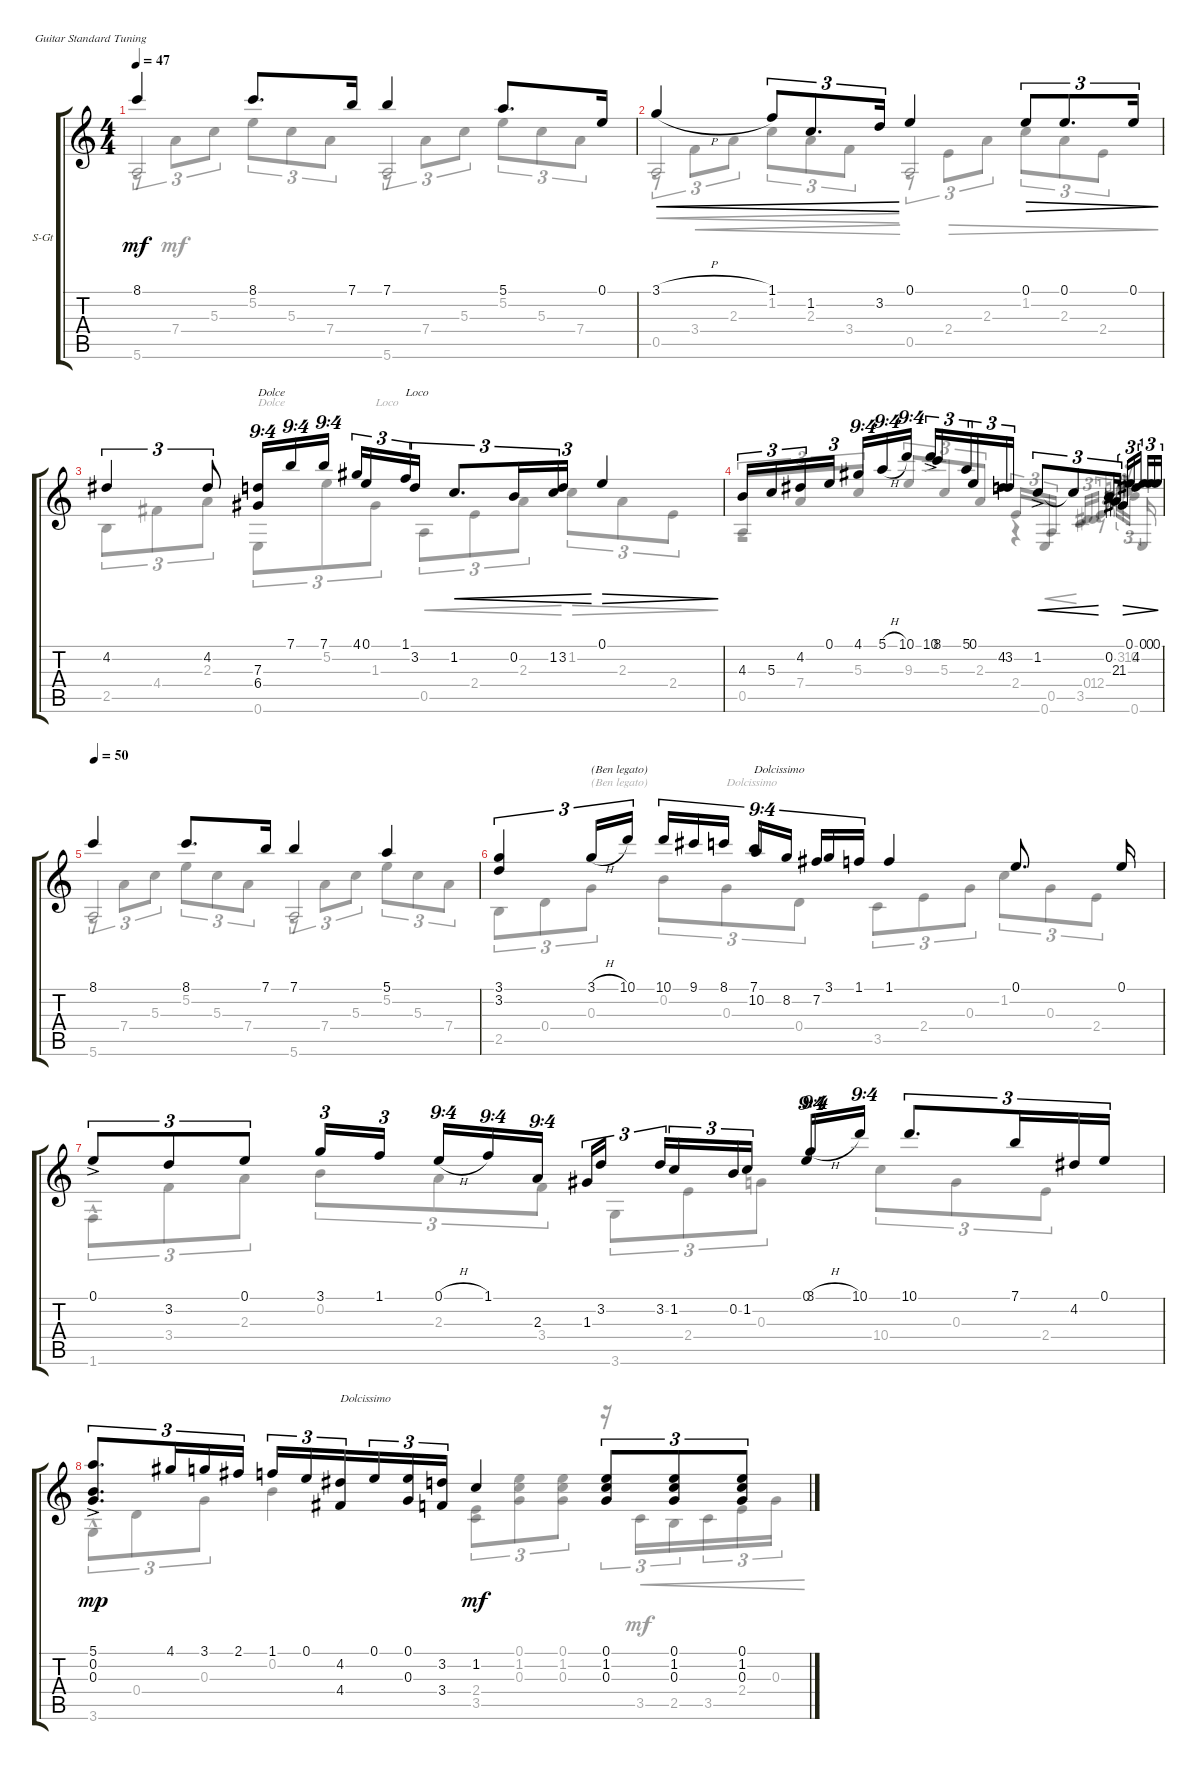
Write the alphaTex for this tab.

\defaultSystemsLayout 4
\bracketExtendMode groupsimilarinstruments
\firstSystemTrackNameOrientation horizontal
\otherSystemsTrackNameOrientation horizontal
\track ("Acoustic guitar" "S-Gt") {instrument acousticguitarsteel}
\staff {score tabs}
\tuning (E4 B3 G3 D3 A2 E2)
\voice
\ts (4 4)
\tempo 47
\clef g2
\ks c
8.1.4{dy mf} 8.1.8{d} 7.1.16 7.1.4 5.1.8{d} 0.1.16 |
3.1{h}.4{cre} 1.1.8{tu (3 2) cre beam merge} 1.2.8{d tu (3 2) cre beam merge} 3.2.16{tu (3 2) cre} 0.1.4 0.1.8{tu (3 2) dec} 0.1.8{d tu (3 2) dec} 0.1.16{tu (3 2) dec} |
4.2.4{tu (3 2)} 4.2.8{tu (3 2)} (7.3 6.4).16{tu (9 4) txt "Dolce" beam merge} 7.1.16{tu (9 4) beam merge} 7.1.16{tu (9 4)} 4.1.16{tu (3 2)} 0.1.16{tu (3 2) beam merge} 1.1.16{tu (3 2) txt "Loco" beam merge} 3.2.16{tu (3 2) beam split} 1.2.8{d tu (3 2) cre beam merge} 0.2.16{tu (3 2) cre beam merge} 1.2.16{tu (3 2) cre beam merge} 3.2.16{tu (3 2) cre} 0.1.4{dec} |
4.3.16{tu (3 2)} 5.3.16{tu (3 2) beam merge} 4.2.16{tu (3 2) beam merge} 0.1.16{tu (3 2) beam split} 4.1.16{tu (9 4) beam merge} 5.1{h}.16{tu (9 4) beam merge} 10.1.16{tu (9 4)} 10.1{ac}.16{tu (3 2)} 8.1.16{tu (3 2) beam merge} 5.1.16{tu (3 2) beam merge} 0.1.16{tu (3 2)} 4.2.16{tu (3 2)} 3.2.16{tu (3 2)} 1.2{ac}.8{tu (3 2) cre beam merge} 1.2{t}.8{tu (3 2) cre} 0.2.16{tu (3 2) cre} 2.3.16{tu (3 2) cre beam split} 1.3.16{tu (3 2) dec} 0.1.16{tu (3 2) dec} 4.2.16{tu (3 2) dec} 0.1.16{tu (3 2) dec} 0.1.16{tu (3 2) dec} 0.1.16{tu (3 2) dec} |
\tempo (50 0.00625)
8.1.4 8.1.8{d} 7.1.16 7.1.4 5.1.4 |
(3.1 3.2).4{tu (3 2)} 3.1{h}.16{tu (3 2) txt "(Ben legato)" beam merge} 10.1.16{tu (3 2) beam split} 10.1.16{tu (9 4) beam merge} 9.1.16{tu (9 4) beam merge} 8.1.16{tu (9 4) beam split} 7.1.16{tu (9 4) txt "Dolcissimo" beam merge} 10.2.16{tu (9 4) beam merge} 8.2.16{tu (9 4) beam split} 7.2.16{tu (9 4)} 3.1.16{tu (9 4)} 1.1.16{tu (9 4)} 1.1.4 0.1.8{d} 0.1.16 |
0.1{ac}.8{tu (3 2) beam merge} 3.2.8{tu (3 2) beam merge} 0.1.8{tu (3 2) beam split} 3.1.16{tu (3 2) beam merge} 1.1.16{tu (3 2)} 0.1{h}.16{tu (9 4) beam merge} 1.1.16{tu (9 4) beam merge} 2.3.16{tu (9 4)} 1.3.16{tu (3 2)} 3.2.16{tu (3 2) beam split} 3.2.16{tu (3 2) beam merge} 1.2.16{tu (3 2)} 0.2.16{tu (3 2)} 1.2.16{tu (3 2) beam split} 0.1.16{tu (9 4) beam merge} 3.1{h}.16{tu (9 4) beam merge} 10.1.16{tu (9 4)} 10.1.8{d tu (3 2)} 7.1.16{tu (3 2)} 4.2.16{tu (3 2)} 0.1.16{tu (3 2)} |
(5.1{ac} 0.2 0.3).8{d tu (3 2) dy mp beam merge} 4.1.16{tu (3 2) beam merge} 3.1.16{tu (3 2) beam merge} 2.1.16{tu (3 2) beam split} 1.1.16{tu (3 2) beam merge} 0.1.16{tu (3 2) beam merge} (4.2 4.4).16{tu (3 2) txt "Dolcissimo" beam merge} 0.1.16{tu (3 2) beam merge} (0.1 0.3).16{tu (3 2) beam merge} (3.2 3.4).16{tu (3 2)} 1.2.4{dy mf} (0.1 1.2 0.3).8{tu (3 2)} (0.1 1.2 0.3).8{tu (3 2)} (0.3 1.2 0.1).8{tu (3 2)}
\voice
\clef g2
\ottava regular
\simile none
\ks c
5.6.2{dy mf beam invert} 5.6.2{beam invert} |
0.5.2{cre beam invert} 0.5.2{beam invert} |
2.5.8{tu (3 2)} 4.4.8{tu (3 2)} 2.3.8{tu (3 2)} 0.6.8{tu (3 2) txt "Dolce"} 5.2.8{tu (3 2) beam merge} 1.3.8{tu (3 2) txt "Loco" beam split} 0.5.8{tu (3 2) cre} 2.4.8{tu (3 2) cre} 2.3.8{tu (3 2) cre} 1.2.8{tu (3 2) dec} 2.3.8{tu (3 2) dec} 2.4.8{tu (3 2) dec} |
0.5.8{tu (3 2) beam invert} 7.4.8{tu (3 2)} 5.3.8{tu (3 2)} 9.3.8{tu (3 2) beam invert} 5.3.8{tu (3 2)} 2.3.8{tu (3 2)} 2.4.16{tu (3 2) beam invert} 0.6.16{tu (3 2) cre} 0.5.16{tu (3 2) cre} 3.5.16{tu (3 2) cre beam invert} 0.4.16{tu (3 2)} 1.4.16{tu (3 2)} 2.4.16{tu (3 2) beam invert beam split} r.16{tu (3 2) beam invert beam split} r.8{tu (3 2) beam invert beam split} r.16{tu (3 2) beam invert beam split} 0.6.16{tu (3 2) beam invert} |
5.6.2{beam invert} 5.6.2{beam invert} |
2.5.8{tu (3 2)} 0.4.8{tu (3 2)} 0.3.8{tu (3 2) txt "(Ben legato)"} 0.2.8{tu (3 2)} 0.3.8{tu (3 2) txt "Dolcissimo"} 0.4.8{tu (3 2)} 3.5.8{tu (3 2)} 2.4.8{tu (3 2)} 0.3.8{tu (3 2)} 1.2.8{tu (3 2)} 0.3.8{tu (3 2)} 2.4.8{tu (3 2)} |
1.6{hac}.8{tu (3 2)} 3.4.8{tu (3 2)} 2.3.8{tu (3 2)} 0.2.8{tu (3 2)} 2.3.8{tu (3 2)} 3.4.8{tu (3 2)} 3.6.8{tu (3 2)} 2.4.8{tu (3 2)} 0.3.8{tu (3 2)} 10.4.8{tu (3 2)} 0.3.8{tu (3 2)} 2.4.8{tu (3 2)} |
3.6{hac}.8{tu (3 2) dy mp} 0.4.8{tu (3 2)} 0.3.8{tu (3 2)} 0.2.4 (3.5 2.4).8{tu (3 2)} (0.1 1.2 0.3).8{tu (3 2)} (0.1 1.2 0.3).8{tu (3 2)} r.16{tu (3 2)} 3.5.16{tu (3 2) cre dy mf} 2.5.16{tu (3 2) cre beam merge} 3.5.16{tu (3 2) cre} 2.4.16{tu (3 2) cre} 0.3.16{tu (3 2) cre}
\voice
\clef g2
\ottava regular
\simile none
\ks c
r.8{tu (3 2) dy mf} 7.4.8{tu (3 2)} 5.3.8{tu (3 2)} 5.2.8{tu (3 2)} 5.3.8{tu (3 2)} 7.4.8{tu (3 2)} r.8{tu (3 2)} 7.4.8{tu (3 2)} 5.3.8{tu (3 2)} 5.2.8{tu (3 2)} 5.3.8{tu (3 2)} 7.4.8{tu (3 2)} |
r.8{tu (3 2)} 3.4.8{tu (3 2) cre} 2.3.8{tu (3 2) cre} 1.2.8{tu (3 2) cre} 2.3.8{tu (3 2) cre} 3.4.8{tu (3 2) cre} r.8{tu (3 2)} 2.4.8{tu (3 2) dec} 2.3.8{tu (3 2) dec} 1.2.8{tu (3 2) dec} 2.3.8{tu (3 2) dec} 2.4.8{tu (3 2) dec} |
|
r.2 r.4 r.8 3.2.16{tu (3 2)} 1.2.16{tu (3 2)} 0.2.16{tu (3 2)} |
r.8{tu (3 2)} 7.4.8{tu (3 2)} 5.3.8{tu (3 2)} 5.2.8{tu (3 2)} 5.3.8{tu (3 2)} 7.4.8{tu (3 2)} r.8{tu (3 2)} 7.4.8{tu (3 2)} 5.3.8{tu (3 2)} 5.2.8{tu (3 2)} 5.3.8{tu (3 2)} 7.4.8{tu (3 2)} |
|
|
